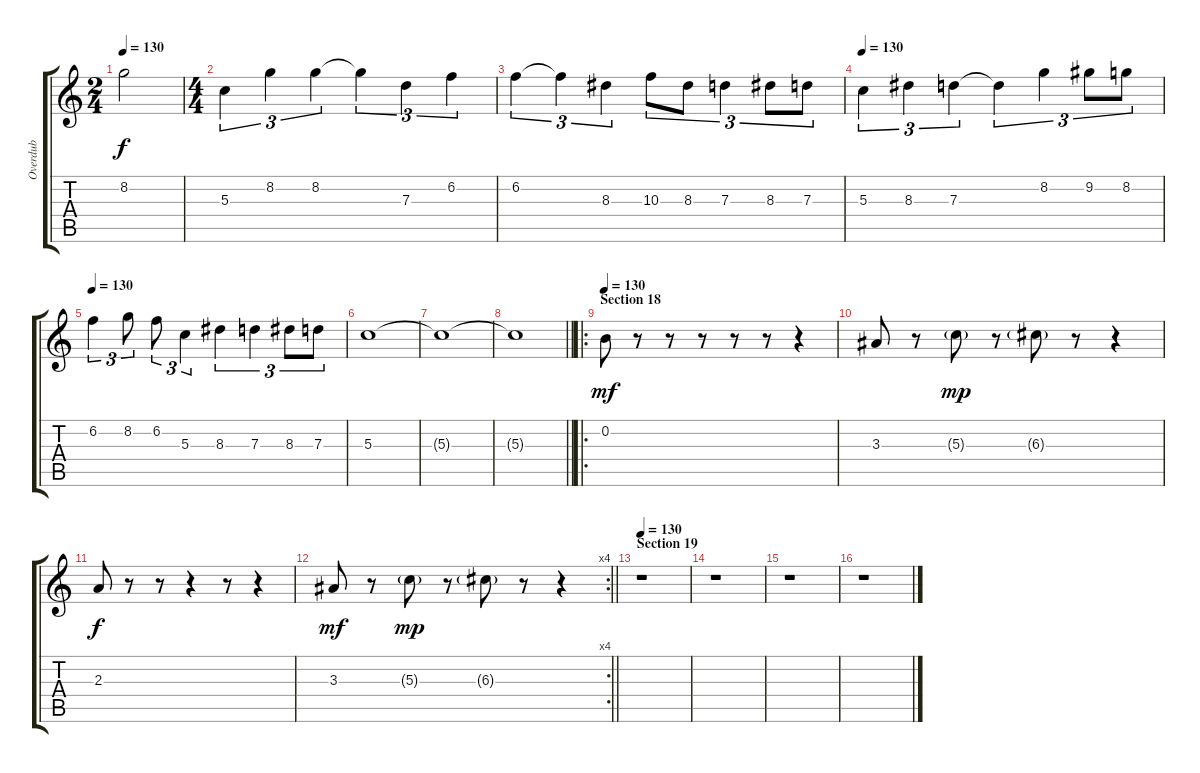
\track ("Overdub" "Overdub") {instrument distortionguitar}
\staff {score tabs}
\tuning (E4 B3 G3 D3 A2 E2) {hide}
\ts (2 4)
\tempo 130
\clef g2
\ks c
8.2{t}.2{dy f} |
\ts (4 4)
5.3.4{tu (3 2) instrument stringensemble1} 8.2.4{tu (3 2)} 8.2.4{tu (3 2)} 8.2{t}.4{tu (3 2)} 7.3.4{tu (3 2)} 6.2.4{tu (3 2)} |
6.2.4{tu (3 2)} 6.2{t}.4{tu (3 2)} 8.3.4{tu (3 2)} 10.3.8{tu (3 2)} 8.3.8{tu (3 2)} 7.3.4{tu (3 2)} 8.3.8{tu (3 2)} 7.3.8{tu (3 2)} |
\tempo 115
\tempo 130
5.3.4{tu (3 2) instrument stringensemble1} 8.3.4{tu (3 2)} 7.3.4{tu (3 2)} 7.3{t}.4{tu (3 2)} 8.2.4{tu (3 2)} 9.2.8{tu (3 2)} 8.2.8{tu (3 2)} |
\tempo 130
6.2.4{tu (3 2)} 8.2.8{tu (3 2)} 6.2.8{tu (3 2)} 5.3.4{tu (3 2)} 8.3.4{tu (3 2)} 7.3.4{tu (3 2)} 8.3.8{tu (3 2)} 7.3.8{tu (3 2)} |
5.3.1{volume 0} |
5.3{t}.1 |
\barLineRight lightlight
5.3{t}.1 |
\ro
\section ("" "Section 18")
\tempo 130
0.2.8{dy mf volume 9 instrument guitarfretnoise} r.8 r.8 r.8 r.8 r.8 r.4 |
3.3.8 r.8 5.3{g}.8{dy mp} r.8 6.3{g}.8 r.8 r.4 |
2.3.8{dy f} r.8 r.8 r.4 r.8 r.4 |
\rc 4
\barLineRight lightlight
3.3.8{dy mf} r.8 5.3{g}.8{dy mp} r.8 6.3{g}.8 r.8 r.4 |
\section ("" "Section 19")
\tempo 130
r.1 |
r.1 |
r.1 |
r.1
